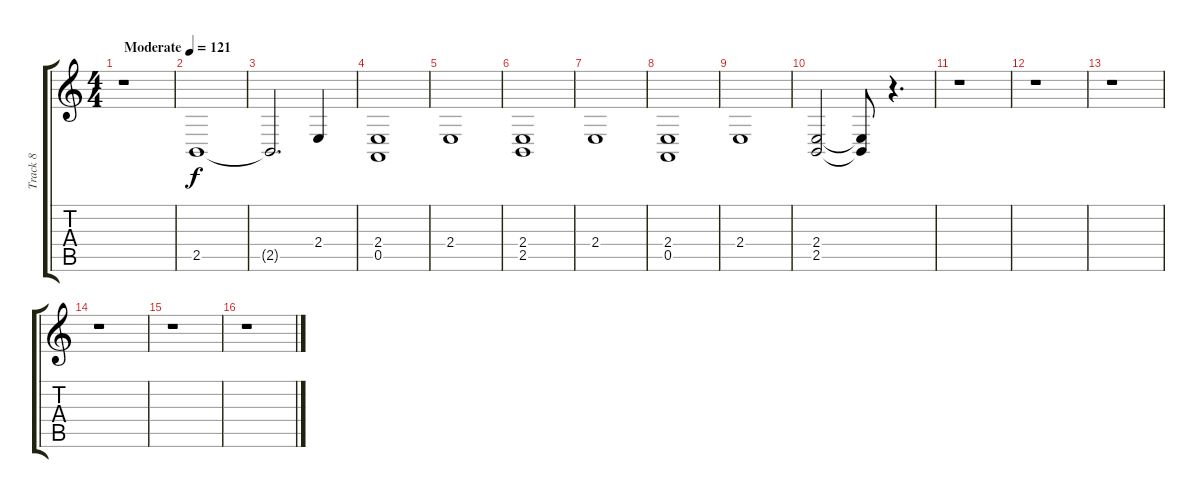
\track ("Track 8" "Track 8") {instrument stringensemble1}
\staff {score tabs}
\tuning (E4 B3 G3 D3 A2 E2) {hide}
\ts (4 4)
\tempo (121 "Moderate")
\clef g2
\ks c
r.1{dy f instrument stringensemble1} |
2.5.1 |
2.5{t}.2{d} 2.4.4 |
(2.4 0.5).1 |
2.4.1 |
(2.4 2.5).1 |
2.4.1 |
(2.4 0.5).1 |
2.4.1 |
(2.4 2.5).2 (2.4{t} 2.5{t}).8 r.4{d} |
r.1 |
r.1 |
r.1 |
r.1 |
r.1 |
r.1
